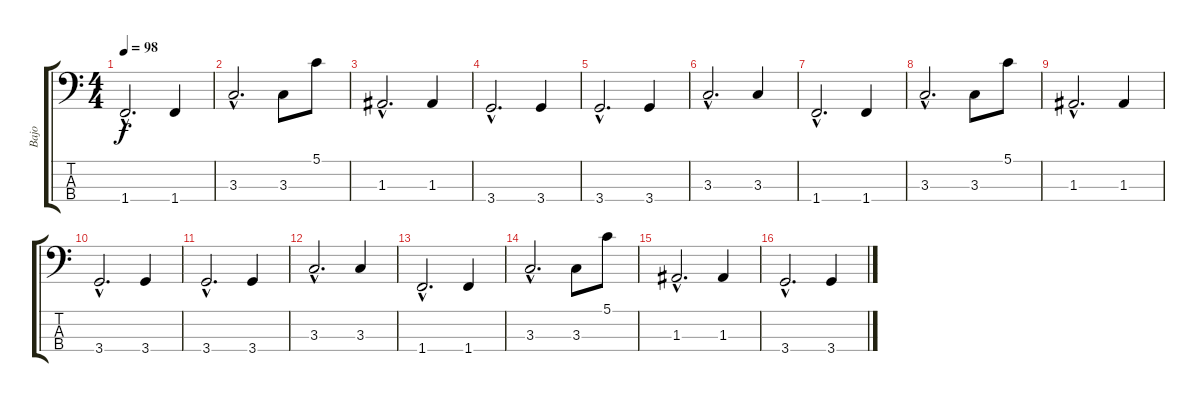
\track ("Bajo" "Bajo") {instrument electricbassfinger}
\staff {score tabs}
\tuning (G2 D2 A1 E1) {hide}
\ts (4 4)
\tempo 98
\clef f4
\ks c
1.4{hac}.2{d dy f} 1.4.4 |
3.3{hac}.2{d} 3.3.8 5.1.8 |
1.3{hac}.2{d} 1.3.4 |
3.4{hac}.2{d} 3.4.4 |
3.4{hac}.2{d} 3.4.4 |
3.3{hac}.2{d} 3.3.4 |
1.4{hac}.2{d} 1.4.4 |
3.3{hac}.2{d} 3.3.8 5.1.8 |
1.3{hac}.2{d} 1.3.4 |
3.4{hac}.2{d} 3.4.4 |
3.4{hac}.2{d} 3.4.4 |
3.3{hac}.2{d} 3.3.4 |
1.4{hac}.2{d} 1.4.4 |
3.3{hac}.2{d} 3.3.8 5.1.8 |
1.3{hac}.2{d} 1.3.4 |
3.4{hac}.2{d} 3.4.4
